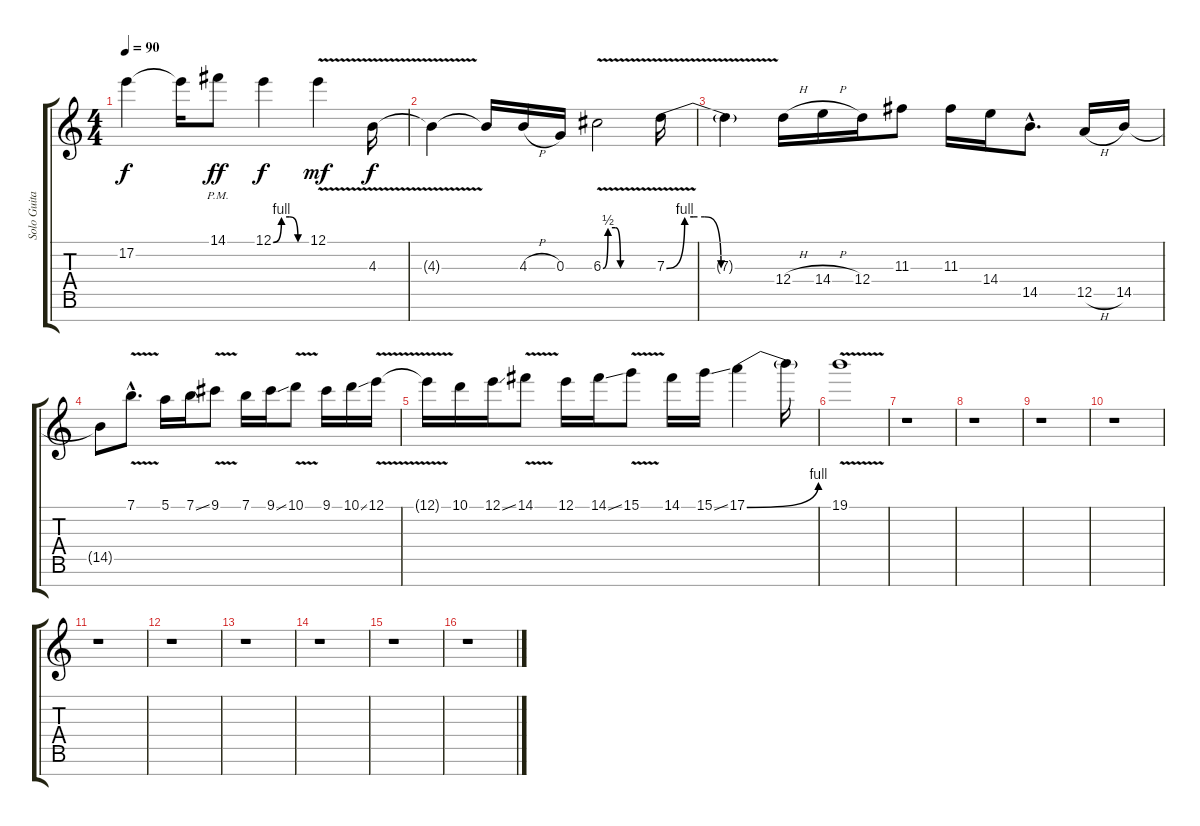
\track ("Solo Guitar 2 (7 strings)" "Solo Guita") {instrument overdrivenguitar}
\staff {score tabs}
\tuning (E4 B3 G3 D3 A2 E2 B1) {hide}
\ts (4 4)
\tempo 90
\clef g2
\ks c
17.2{t}.4{dy f} 17.2{t}.16 14.1{pm}.8{dy ff} 12.1{be (custom 0 0 15 4 30 4 45 0 60 0)}.4{dy f} 12.1{v}.4{dy mf} 4.3{v}.16{dy f} |
4.3{t}.4 4.3{t}.16 4.3{h}.16 0.3.16 6.3{be (custom 0 0 6 2 15 2 21 0 45 0 60 0) v}.2 7.3{be (custom 0 0 10 4 15 4 21 4 30 0 45 0 60 0) v}.16 |
7.3{t}.4 12.4{h}.16 14.4{h}.16 12.4.16 11.3.8 11.3.16 14.4.16 14.5{hac}.8{d} 12.5{h}.16 14.5.16 |
14.5{t}.8 7.1{v hac}.8{d} 5.1.16 7.1{ss}.16 9.1{v}.8 7.1.16 9.1{ss}.16 10.1{v}.8 9.1.16 10.1{ss}.16 12.1{v}.16 |
12.1{t}.16 10.1.16 12.1{ss}.16 14.1{v}.8 12.1.16 14.1{ss}.16 15.1{v}.8 14.1.16 15.1{ss}.16 17.1{be (bend 0 0 60 4)}.4 17.1{t}.16 |
19.1{v}.1{volume 5} |
r.1 |
r.1 |
r.1 |
r.1 |
r.1 |
r.1 |
r.1 |
r.1 |
r.1 |
r.1
